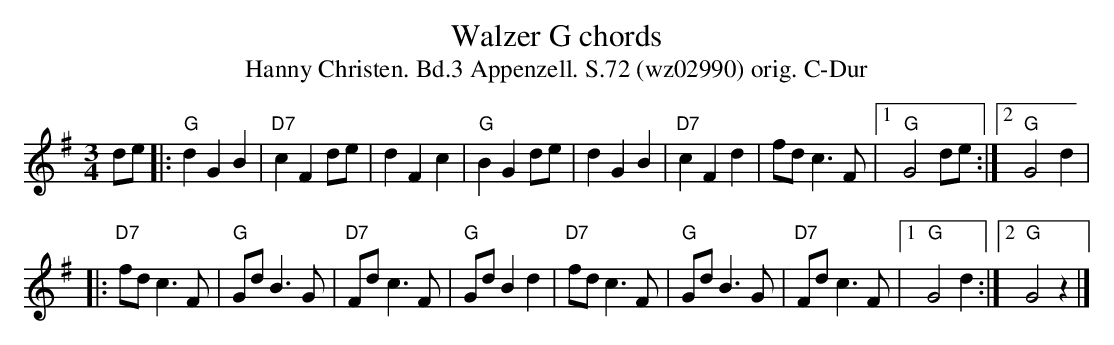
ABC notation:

X:1
T:Walzer G chords
T:Hanny Christen. Bd.3 Appenzell. S.72 (wz02990) orig. C-Dur
M:3/4
L:1/8
K:Gmaj%%MIDI gchordon
de |: "G"d2 G2 B2 | "D7"c2 F2 de | d2 F2 c2 | "G"B2 G2 de | d2 G2 B2 | "D7"c2 F2 d2 | fd c3 F |1 "G"G4 de :|2 "G"G4 d2 |
|: "D7"fd c3 F | "G"Gd B3 G | "D7"Fd c3 F | "G"Gd B2 d2 | "D7"fd c3 F | "G"Gd B3 G | "D7"Fd c3 F |1 "G"G4 d2 :|2 "G"G4 z2 |]
